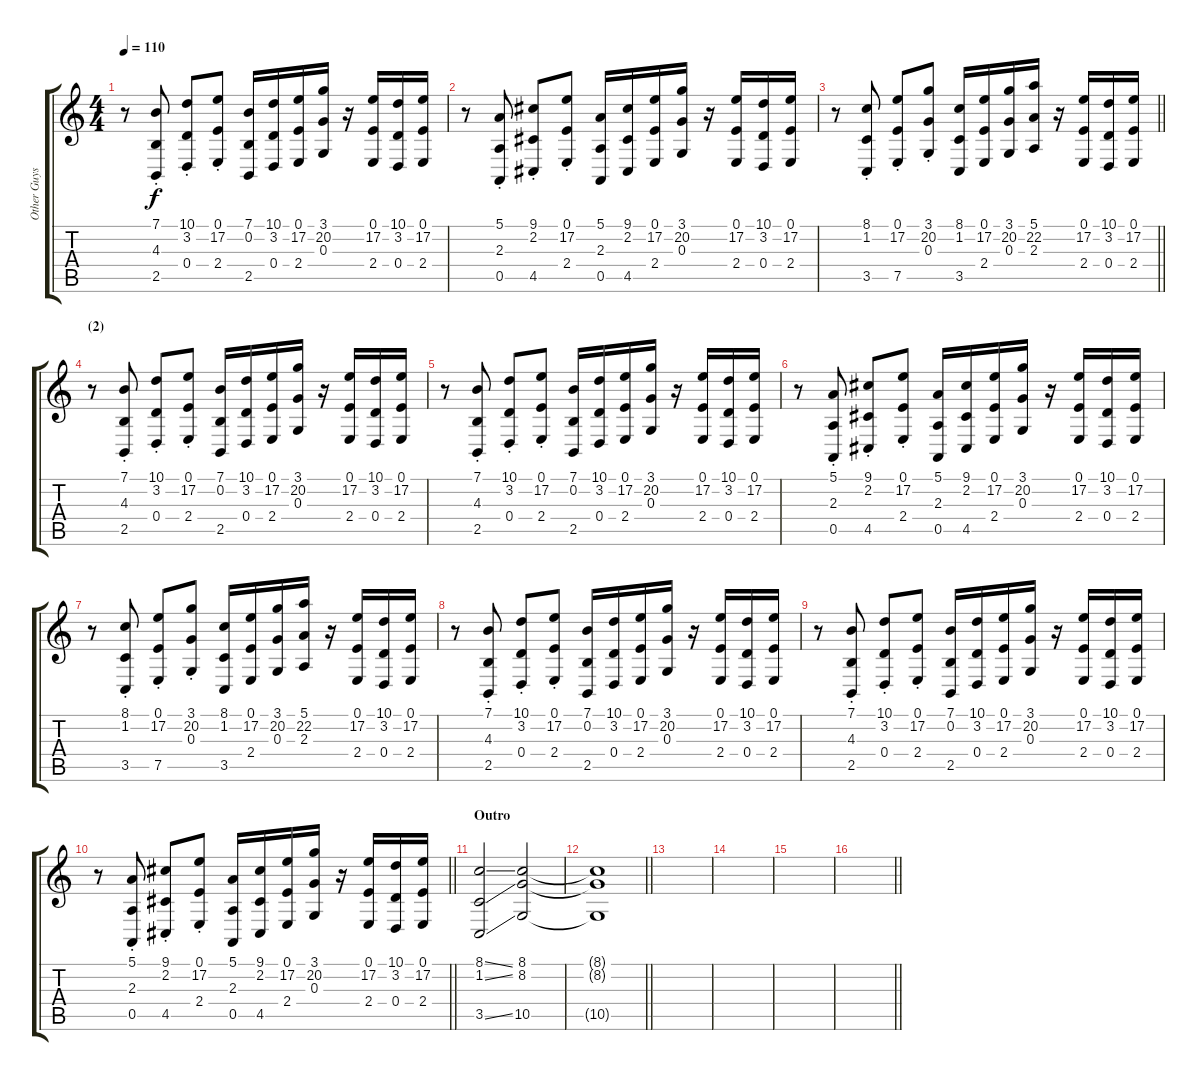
\track ("Other Guys (Brass)" "Other Guys") {instrument brasssection}
\staff {score tabs}
\tuning (E4 B3 G3 D3 A2 E2) {hide}
\ts (4 4)
\tempo 110
\clef g2
\ks c
r.8{dy f} (7.1 4.3{st} 2.5{st}).8 (10.1 3.2{st} 0.4{st}).8 (0.1{st} 17.2 2.4{st}).8 (7.1 0.2 2.5).16 (10.1 3.2 0.4).16 (0.1 17.2 2.4).16 (3.1 20.2 0.3).16 r.16 (0.1 17.2 2.4).16 (10.1 3.2 0.4).16 (0.1 17.2 2.4).16 |
r.8 (5.1 2.3{st} 0.5{st}).8 (9.1 2.2{st} 4.5{st}).8 (0.1{st} 17.2 2.4{st}).8 (5.1 2.3 0.5).16 (9.1 2.2 4.5).16 (0.1 17.2 2.4).16 (3.1 20.2 0.3).16 r.16 (0.1 17.2 2.4).16 (10.1 3.2 0.4).16 (0.1 17.2 2.4).16 |
\barLineRight lightlight
r.8 (8.1 1.2{st} 3.5{st}).8 (0.1{st} 17.2 7.5{st}).8 (3.1{st} 20.2 0.3{st}).8 (8.1 1.2 3.5).16 (0.1 17.2 2.4).16 (3.1 20.2 0.3).16 (5.1 22.2 2.3).16 r.16 (0.1 17.2 2.4).16 (10.1 3.2 0.4).16 (0.1 17.2 2.4).16 |
\section ("" "(2)")
r.8 (7.1 4.3{st} 2.5{st}).8 (10.1 3.2{st} 0.4{st}).8 (0.1{st} 17.2 2.4{st}).8 (7.1 0.2 2.5).16 (10.1 3.2 0.4).16 (0.1 17.2 2.4).16 (3.1 20.2 0.3).16 r.16 (0.1 17.2 2.4).16 (10.1 3.2 0.4).16 (0.1 17.2 2.4).16 |
r.8 (7.1 4.3{st} 2.5{st}).8 (10.1 3.2{st} 0.4{st}).8 (0.1{st} 17.2 2.4{st}).8 (7.1 0.2 2.5).16 (10.1 3.2 0.4).16 (0.1 17.2 2.4).16 (3.1 20.2 0.3).16 r.16 (0.1 17.2 2.4).16 (10.1 3.2 0.4).16 (0.1 17.2 2.4).16 |
r.8 (5.1 2.3{st} 0.5{st}).8 (9.1 2.2{st} 4.5{st}).8 (0.1{st} 17.2 2.4{st}).8 (5.1 2.3 0.5).16 (9.1 2.2 4.5).16 (0.1 17.2 2.4).16 (3.1 20.2 0.3).16 r.16 (0.1 17.2 2.4).16 (10.1 3.2 0.4).16 (0.1 17.2 2.4).16 |
r.8 (8.1 1.2{st} 3.5{st}).8 (0.1{st} 17.2 7.5{st}).8 (3.1{st} 20.2 0.3{st}).8 (8.1 1.2 3.5).16 (0.1 17.2 2.4).16 (3.1 20.2 0.3).16 (5.1 22.2 2.3).16 r.16 (0.1 17.2 2.4).16 (10.1 3.2 0.4).16 (0.1 17.2 2.4).16 |
r.8 (7.1 4.3{st} 2.5{st}).8 (10.1 3.2{st} 0.4{st}).8 (0.1{st} 17.2 2.4{st}).8 (7.1 0.2 2.5).16 (10.1 3.2 0.4).16 (0.1 17.2 2.4).16 (3.1 20.2 0.3).16 r.16 (0.1 17.2 2.4).16 (10.1 3.2 0.4).16 (0.1 17.2 2.4).16 |
r.8 (7.1 4.3{st} 2.5{st}).8 (10.1 3.2{st} 0.4{st}).8 (0.1{st} 17.2 2.4{st}).8 (7.1 0.2 2.5).16 (10.1 3.2 0.4).16 (0.1 17.2 2.4).16 (3.1 20.2 0.3).16 r.16 (0.1 17.2 2.4).16 (10.1 3.2 0.4).16 (0.1 17.2 2.4).16 |
\barLineRight lightlight
r.8 (5.1 2.3{st} 0.5{st}).8 (9.1 2.2{st} 4.5{st}).8 (0.1{st} 17.2 2.4{st}).8 (5.1 2.3 0.5).16 (9.1 2.2 4.5).16 (0.1 17.2 2.4).16 (3.1 20.2 0.3).16 r.16 (0.1 17.2 2.4).16 (10.1 3.2 0.4).16 (0.1 17.2 2.4).16 |
\section ("" "Outro")
(8.1{ss} 1.2{ss} 3.5{ss}).2 (8.1 8.2 10.5).2 |
\barLineRight lightlight
(8.1{t} 8.2{t} 10.5{t}).1 |
|
|
|
\barLineRight lightlight
